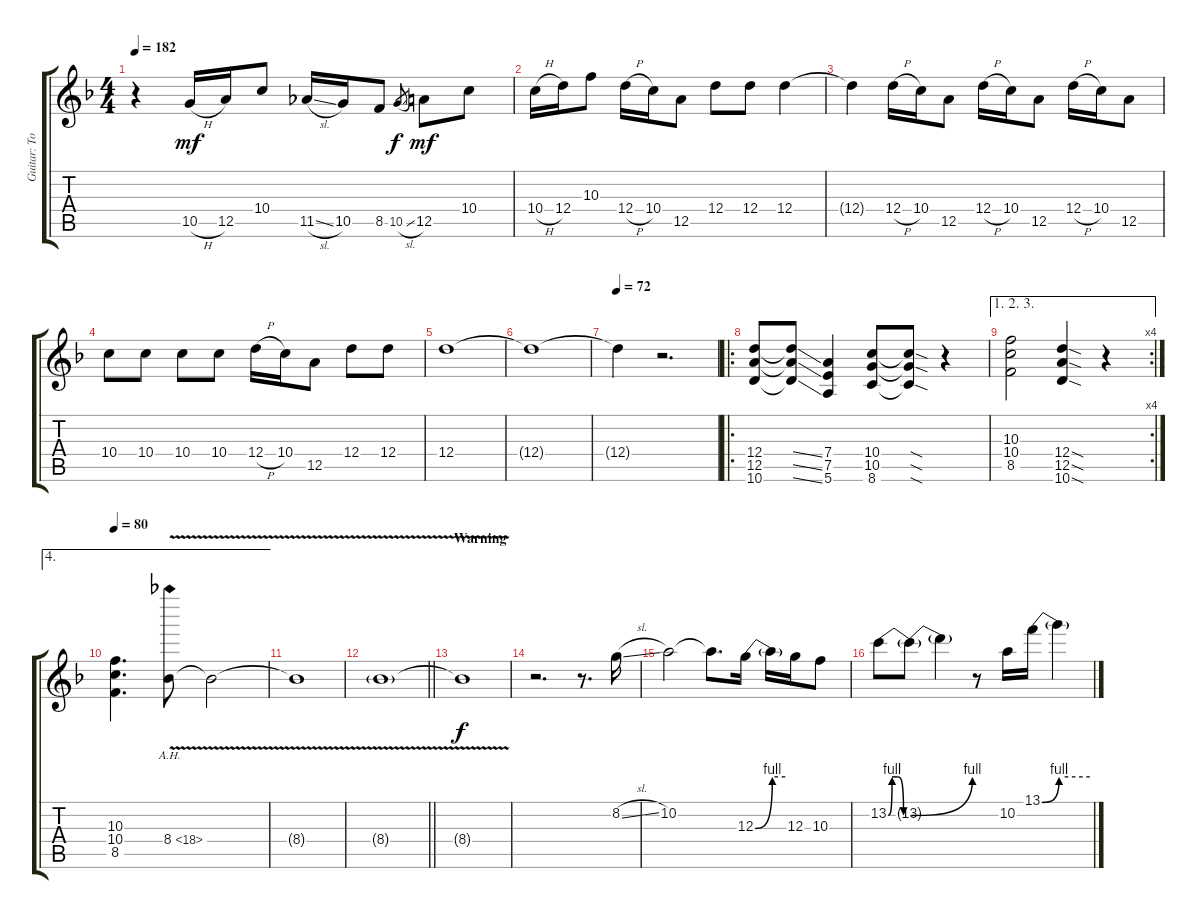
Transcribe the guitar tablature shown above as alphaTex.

\track ("Guitar: Tony" "Guitar: To") {instrument distortionguitar}
\staff {score tabs}
\tuning (E4 B3 G3 D3 A2 E2) {hide}
\ts (4 4)
\tempo 182
\clef g2
\ks f
r.4{dy mf} 10.5{h}.16 12.5.16 10.4.8 11.5{sl}.16 10.5.16 8.5.8 10.5{sl}.8{gr dy f} 12.5.8{dy mf} 10.4.8 |
10.4{h}.16 12.4.16 10.3.8 12.4{h}.16 10.4.16 12.5.8 12.4.8 12.4.8 12.4.4 |
12.4{t}.4 12.4{h}.16 10.4.16 12.5.8 12.4{h}.16 10.4.16 12.5.8 12.4{h}.16 10.4.16 12.5.8 |
10.4.8 10.4.8 10.4.8 10.4.8 12.4{h}.16 10.4.16 12.5.8 12.4.8 12.4.8 |
12.4.1 |
12.4{t}.1 |
\tempo 72
12.4{t}.4 r.2{d} |
\ro
(12.4 12.5 10.6).8 (12.4{ss t} 12.5{ss t} 10.6{ss t}).8 (7.4 7.5 5.6).4 (10.4 10.5 8.6).8 (10.4{sod t} 10.5{sod t} 8.6{sod t}).8 r.4 |
\ae (1 2 3)
\rc 4
(10.3 10.4 8.5).2 (12.4{sod} 12.5{sod} 10.6{sod}).4 r.4 |
\ae 4
\tempo 80
(10.3 10.4 8.5).4{d} 8.4{ah 10 v}.8 8.4{v t}.2 |
8.4{v t}.1 |
\barLineRight lightlight
8.4{v g}.1 |
\section ("" "Warning")
8.4{t}.1{dy f} |
r.2{d} r.8{d} 8.2{sl}.16 |
10.2.2 10.2{t}.8{d} 12.3{be (bend 0 0 60 4)}.16 12.3{be (hold 0 4 60 4) t}.16 12.3.16 10.3.8 |
13.2{be (custom 0 0 10 4 25 4 40 0 60 0)}.8 13.2{be (bend 0 0 60 4) t}.8 13.2{t}.4 r.8 10.2.16 13.1{be (bend 0 0 60 4)}.16 13.1{be (hold 0 4 60 4) t}.4
